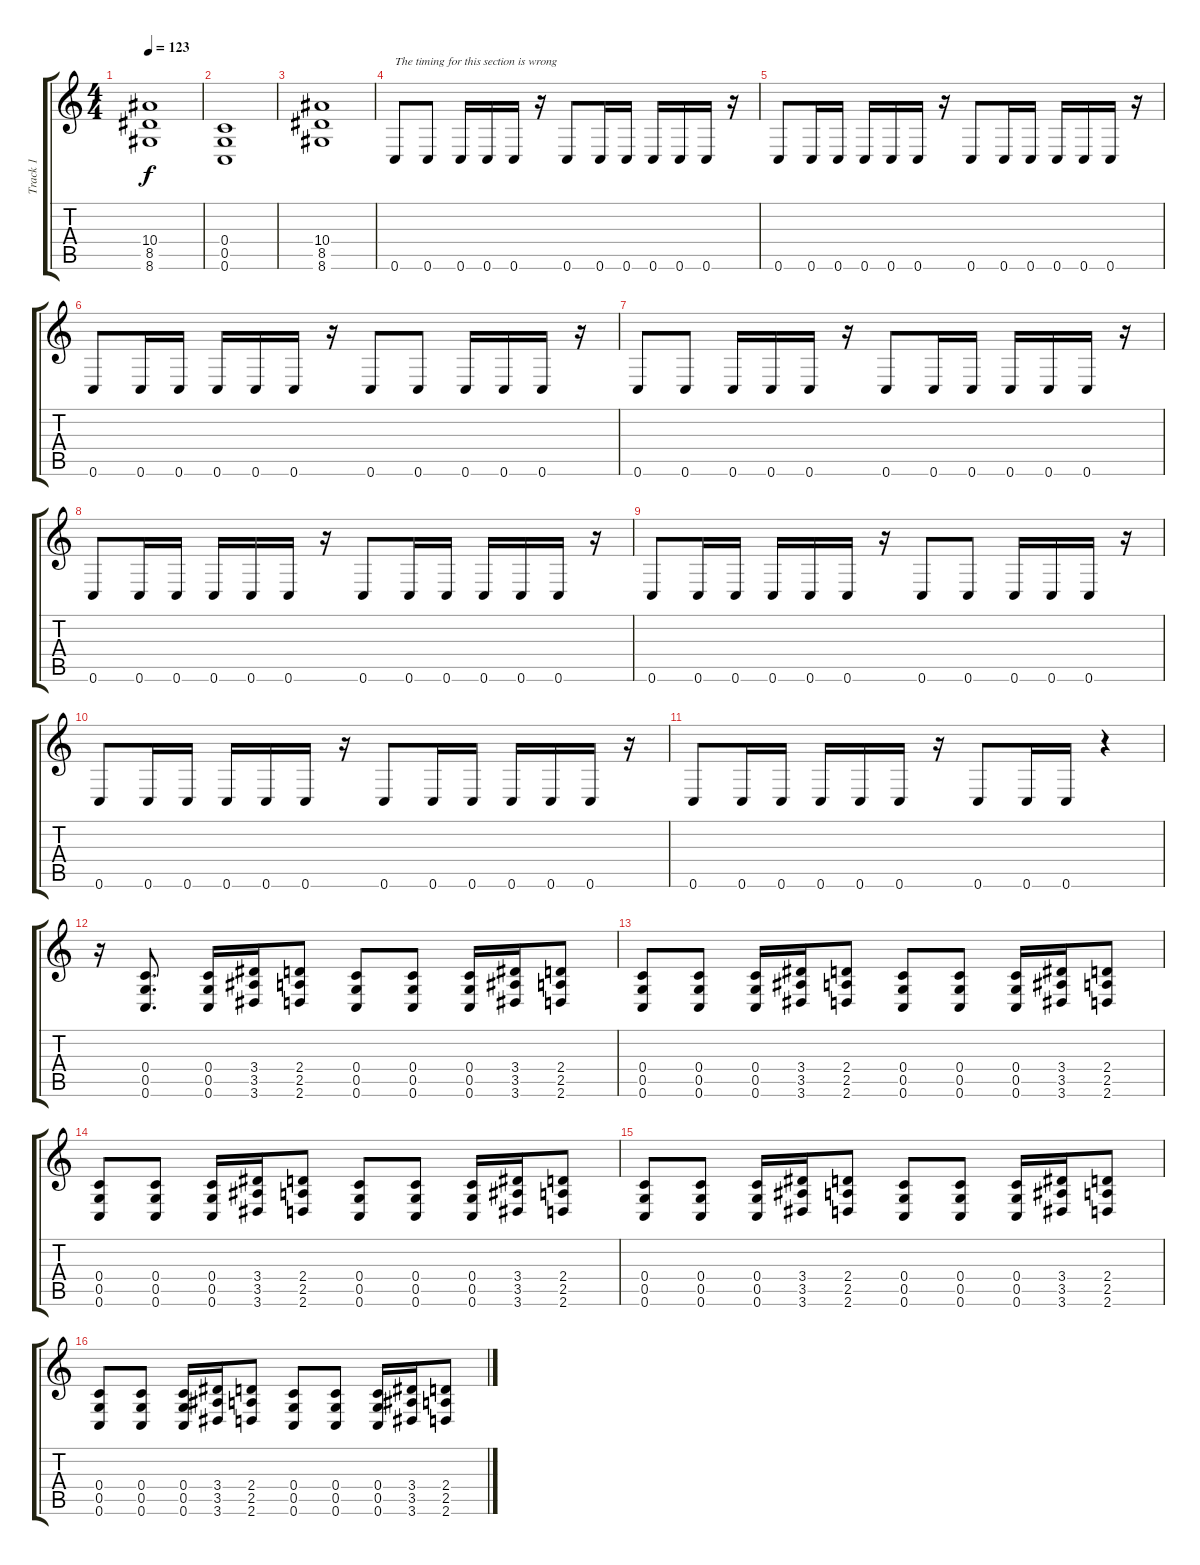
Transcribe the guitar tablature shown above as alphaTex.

\track ("Track 1" "Track 1") {instrument distortionguitar}
\staff {score tabs}
\tuning (D4 A3 F3 C3 G2 C2) {hide}
\ts (4 4)
\tempo 123
\clef g2
\ks c
(10.4 8.5 8.6).1{dy f} |
(0.4 0.5 0.6).1 |
(10.4 8.5 8.6).1 |
0.6.8{txt "The timing for this section is wrong"} 0.6.8 0.6.16 0.6.16 0.6.16 r.16 0.6.8 0.6.16 0.6.16 0.6.16 0.6.16 0.6.16 r.16 |
0.6.8 0.6.16 0.6.16 0.6.16 0.6.16 0.6.16 r.16 0.6.8 0.6.16 0.6.16 0.6.16 0.6.16 0.6.16 r.16 |
0.6.8 0.6.16 0.6.16 0.6.16 0.6.16 0.6.16 r.16 0.6.8 0.6.8 0.6.16 0.6.16 0.6.16 r.16 |
0.6.8 0.6.8 0.6.16 0.6.16 0.6.16 r.16 0.6.8 0.6.16 0.6.16 0.6.16 0.6.16 0.6.16 r.16 |
0.6.8 0.6.16 0.6.16 0.6.16 0.6.16 0.6.16 r.16 0.6.8 0.6.16 0.6.16 0.6.16 0.6.16 0.6.16 r.16 |
0.6.8 0.6.16 0.6.16 0.6.16 0.6.16 0.6.16 r.16 0.6.8 0.6.8 0.6.16 0.6.16 0.6.16 r.16 |
0.6.8 0.6.16 0.6.16 0.6.16 0.6.16 0.6.16 r.16 0.6.8 0.6.16 0.6.16 0.6.16 0.6.16 0.6.16 r.16 |
0.6.8 0.6.16 0.6.16 0.6.16 0.6.16 0.6.16 r.16 0.6.8 0.6.16 0.6.16 r.4 |
r.16 (0.4 0.5 0.6).8{d} (0.4 0.5 0.6).16 (3.4 3.5 3.6).16 (2.4 2.5 2.6).8 (0.4 0.5 0.6).8 (0.4 0.5 0.6).8 (0.4 0.5 0.6).16 (3.4 3.5 3.6).16 (2.4 2.5 2.6).8 |
(0.4 0.5 0.6).8 (0.4 0.5 0.6).8 (0.4 0.5 0.6).16 (3.4 3.5 3.6).16 (2.4 2.5 2.6).8 (0.4 0.5 0.6).8 (0.4 0.5 0.6).8 (0.4 0.5 0.6).16 (3.4 3.5 3.6).16 (2.4 2.5 2.6).8 |
(0.4 0.5 0.6).8 (0.4 0.5 0.6).8 (0.4 0.5 0.6).16 (3.4 3.5 3.6).16 (2.4 2.5 2.6).8 (0.4 0.5 0.6).8 (0.4 0.5 0.6).8 (0.4 0.5 0.6).16 (3.4 3.5 3.6).16 (2.4 2.5 2.6).8 |
(0.4 0.5 0.6).8 (0.4 0.5 0.6).8 (0.4 0.5 0.6).16 (3.4 3.5 3.6).16 (2.4 2.5 2.6).8 (0.4 0.5 0.6).8 (0.4 0.5 0.6).8 (0.4 0.5 0.6).16 (3.4 3.5 3.6).16 (2.4 2.5 2.6).8 |
(0.4 0.5 0.6).8 (0.4 0.5 0.6).8 (0.4 0.5 0.6).16 (3.4 3.5 3.6).16 (2.4 2.5 2.6).8 (0.4 0.5 0.6).8 (0.4 0.5 0.6).8 (0.4 0.5 0.6).16 (3.4 3.5 3.6).16 (2.4 2.5 2.6).8
